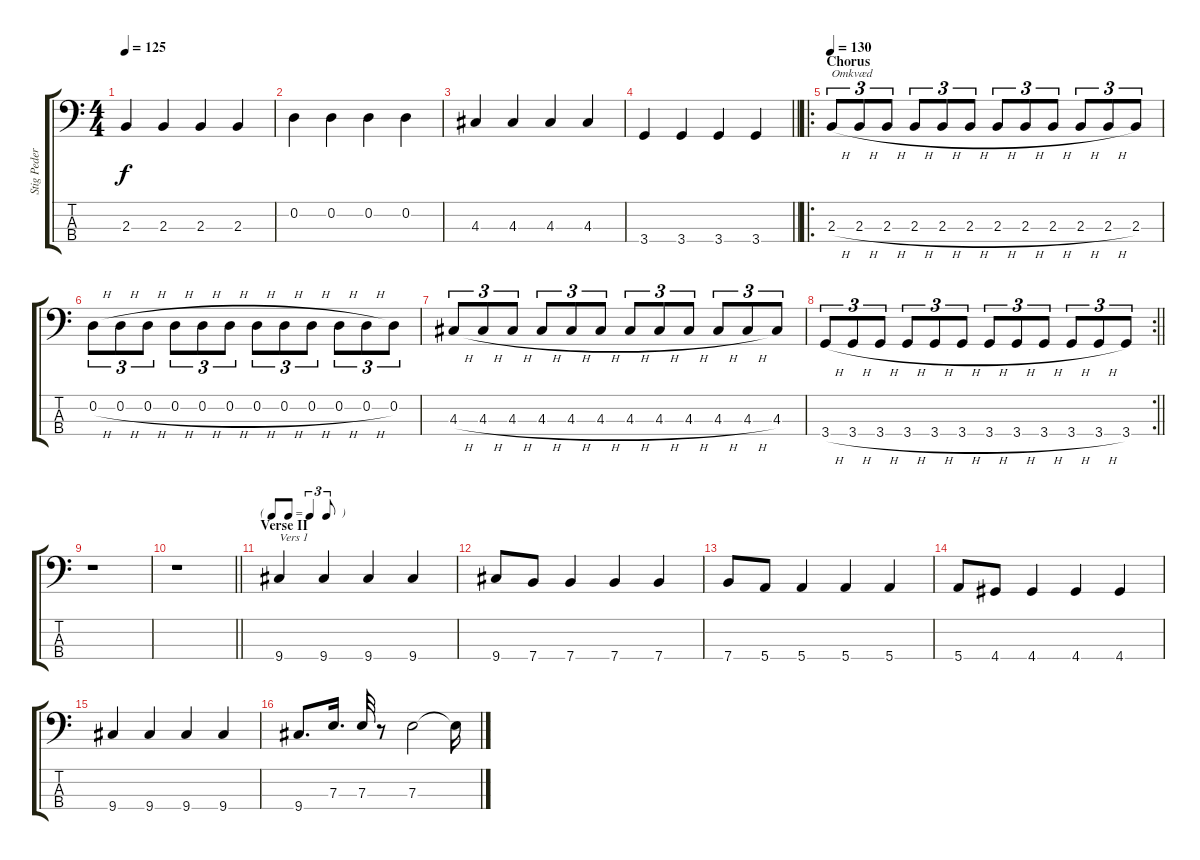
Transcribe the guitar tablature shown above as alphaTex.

\track ("Stig Pedersen (Bas)" "Stig Peder") {instrument electricbasspick}
\staff {score tabs}
\tuning (G2 D2 A1 E1) {hide}
\ts (4 4)
\tempo 125
\clef f4
\ks c
2.3.4{dy f} 2.3.4 2.3.4 2.3.4 |
0.2.4 0.2.4 0.2.4 0.2.4 |
4.3.4 4.3.4 4.3.4 4.3.4 |
\barLineRight lightlight
3.4.4 3.4.4 3.4.4 3.4.4 |
\ro
\section ("" "Chorus")
\tempo 130
2.3{h}.8{tu (3 2) txt "Omkvæd"} 2.3{h}.8{tu (3 2)} 2.3{h}.8{tu (3 2)} 2.3{h}.8{tu (3 2)} 2.3{h}.8{tu (3 2)} 2.3{h}.8{tu (3 2)} 2.3{h}.8{tu (3 2)} 2.3{h}.8{tu (3 2)} 2.3{h}.8{tu (3 2)} 2.3{h}.8{tu (3 2)} 2.3{h}.8{tu (3 2)} 2.3.8{tu (3 2)} |
0.2{h}.8{tu (3 2)} 0.2{h}.8{tu (3 2)} 0.2{h}.8{tu (3 2)} 0.2{h}.8{tu (3 2)} 0.2{h}.8{tu (3 2)} 0.2{h}.8{tu (3 2)} 0.2{h}.8{tu (3 2)} 0.2{h}.8{tu (3 2)} 0.2{h}.8{tu (3 2)} 0.2{h}.8{tu (3 2)} 0.2{h}.8{tu (3 2)} 0.2.8{tu (3 2)} |
4.3{h}.8{tu (3 2)} 4.3{h}.8{tu (3 2)} 4.3{h}.8{tu (3 2)} 4.3{h}.8{tu (3 2)} 4.3{h}.8{tu (3 2)} 4.3{h}.8{tu (3 2)} 4.3{h}.8{tu (3 2)} 4.3{h}.8{tu (3 2)} 4.3{h}.8{tu (3 2)} 4.3{h}.8{tu (3 2)} 4.3{h}.8{tu (3 2)} 4.3.8{tu (3 2)} |
\rc 2
\barLineRight lightlight
3.4{h}.8{tu (3 2)} 3.4{h}.8{tu (3 2)} 3.4{h}.8{tu (3 2)} 3.4{h}.8{tu (3 2)} 3.4{h}.8{tu (3 2)} 3.4{h}.8{tu (3 2)} 3.4{h}.8{tu (3 2)} 3.4{h}.8{tu (3 2)} 3.4{h}.8{tu (3 2)} 3.4{h}.8{tu (3 2)} 3.4{h}.8{tu (3 2)} 3.4.8{tu (3 2)} |
r.1 |
\barLineRight lightlight
r.1 |
\tf triplet8th
\section ("" "Verse II")
9.4.4{txt "Vers 1"} 9.4.4 9.4.4 9.4.4 |
9.4.8 7.4.8 7.4.4 7.4.4 7.4.4 |
7.4.8 5.4.8 5.4.4 5.4.4 5.4.4 |
5.4.8 4.4.8 4.4.4 4.4.4 4.4.4 |
9.4.4 9.4.4 9.4.4 9.4.4 |
9.4.8{d} 7.3.16{d beam Up} 7.3.32{beam Up} r.8 7.3.2 7.3{t}.16
